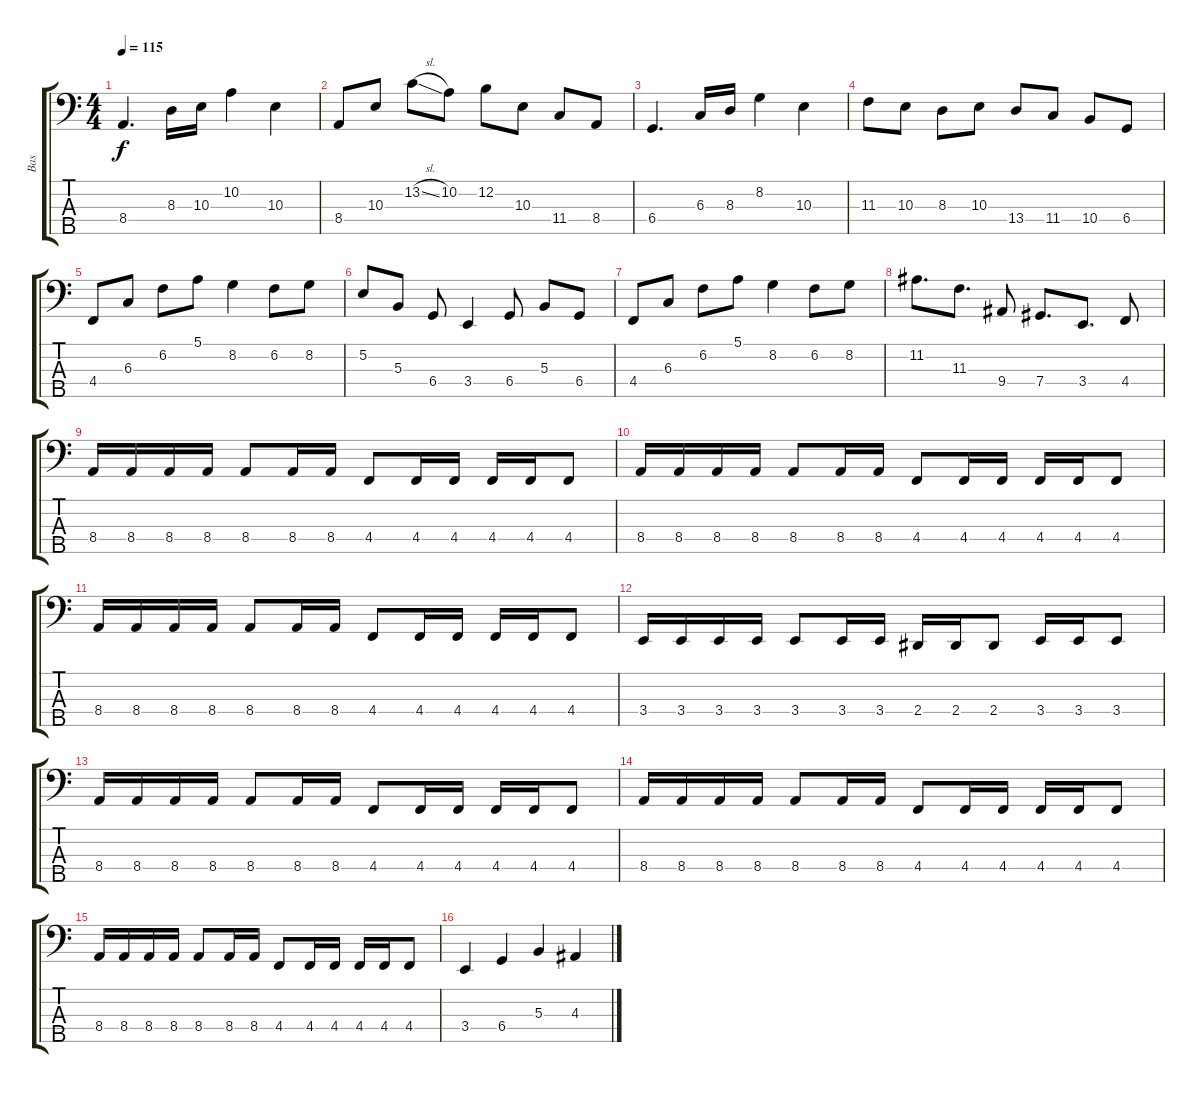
\track ("Bas" "Bas") {instrument electricbassfinger}
\staff {score tabs}
\tuning (E2 B1 Gb1 Db1 Ab0) {hide}
\ts (4 4)
\tempo 115
\clef f4
\ks c
8.4.4{d dy f} 8.3.16 10.3.16 10.2.4 10.3.4 |
8.4.8 10.3.8 13.2{sl}.8 10.2.8 12.2.8 10.3.8 11.4.8 8.4.8 |
6.4.4{d} 6.3.16 8.3.16 8.2.4 10.3.4 |
11.3.8 10.3.8 8.3.8 10.3.8 13.4.8 11.4.8 10.4.8 6.4.8 |
4.4.8 6.3.8 6.2.8 5.1.8 8.2.4 6.2.8 8.2.8 |
5.2.8 5.3.8 6.4.8 3.4.4 6.4.8 5.3.8 6.4.8 |
4.4.8 6.3.8 6.2.8 5.1.8 8.2.4 6.2.8 8.2.8 |
11.2.8{d} 11.3.8{d} 9.4.8 7.4.8{d} 3.4.8{d} 4.4.8 |
8.4.16 8.4.16 8.4.16 8.4.16 8.4.8 8.4.16 8.4.16 4.4.8 4.4.16 4.4.16 4.4.16 4.4.16 4.4.8 |
8.4.16 8.4.16 8.4.16 8.4.16 8.4.8 8.4.16 8.4.16 4.4.8 4.4.16 4.4.16 4.4.16 4.4.16 4.4.8 |
8.4.16 8.4.16 8.4.16 8.4.16 8.4.8 8.4.16 8.4.16 4.4.8 4.4.16 4.4.16 4.4.16 4.4.16 4.4.8 |
3.4.16 3.4.16 3.4.16 3.4.16 3.4.8 3.4.16 3.4.16 2.4.16 2.4.16 2.4.8 3.4.16 3.4.16 3.4.8 |
8.4.16 8.4.16 8.4.16 8.4.16 8.4.8 8.4.16 8.4.16 4.4.8 4.4.16 4.4.16 4.4.16 4.4.16 4.4.8 |
8.4.16 8.4.16 8.4.16 8.4.16 8.4.8 8.4.16 8.4.16 4.4.8 4.4.16 4.4.16 4.4.16 4.4.16 4.4.8 |
8.4.16 8.4.16 8.4.16 8.4.16 8.4.8 8.4.16 8.4.16 4.4.8 4.4.16 4.4.16 4.4.16 4.4.16 4.4.8 |
3.4.4 6.4.4 5.3.4 4.3.4
